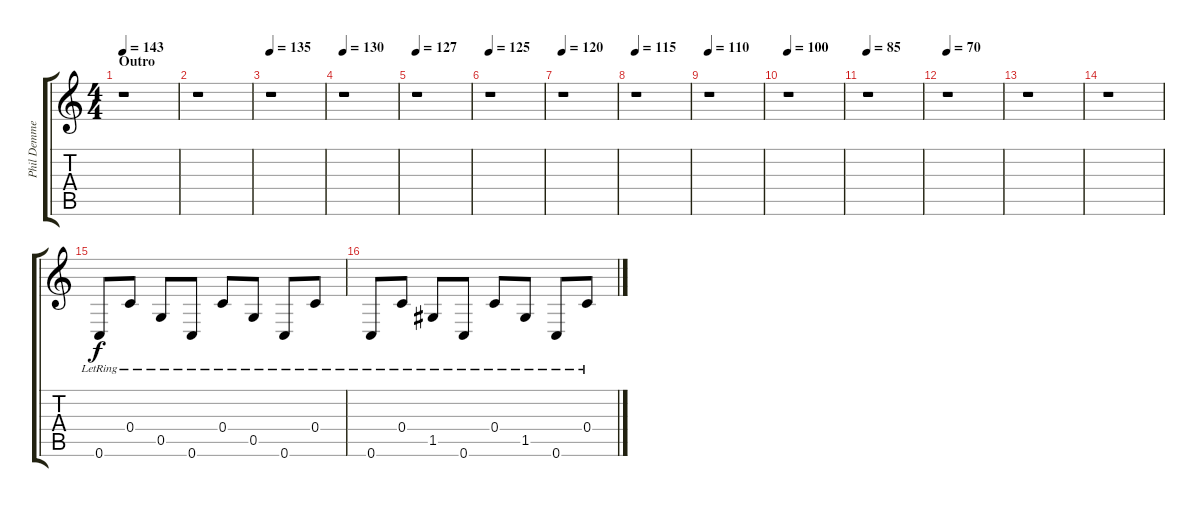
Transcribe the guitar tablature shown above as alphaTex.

\track ("Phil Demmel cl" "Phil Demme") {instrument acousticguitarsteel}
\staff {score tabs}
\tuning (D4 A3 F3 C3 G2 C2) {hide}
\ts (4 4)
\section ("" "Outro")
\tempo 143
\clef g2
\ks c
r.1{dy f} |
r.1 |
\tempo 140
\tempo 135
r.1 |
\tempo 135
\tempo 130
r.1 |
\tempo 127
r.1 |
\tempo 125
r.1 |
\tempo 130
\tempo 120
r.1 |
\tempo 120
\tempo 115
r.1 |
\tempo 110
r.1 |
\tempo 100
r.1 |
\tempo 100
\tempo 85
r.1 |
\tempo 70
r.1 |
r.1 |
r.1 |
0.6{lr}.8 0.4{lr}.8 0.5{lr}.8 0.6{lr}.8 0.4{lr}.8 0.5{lr}.8 0.6{lr}.8 0.4{lr}.8 |
0.6{lr}.8 0.4{lr}.8 1.5{lr}.8 0.6{lr}.8 0.4{lr}.8 1.5{lr}.8 0.6{lr}.8 0.4{lr}.8
